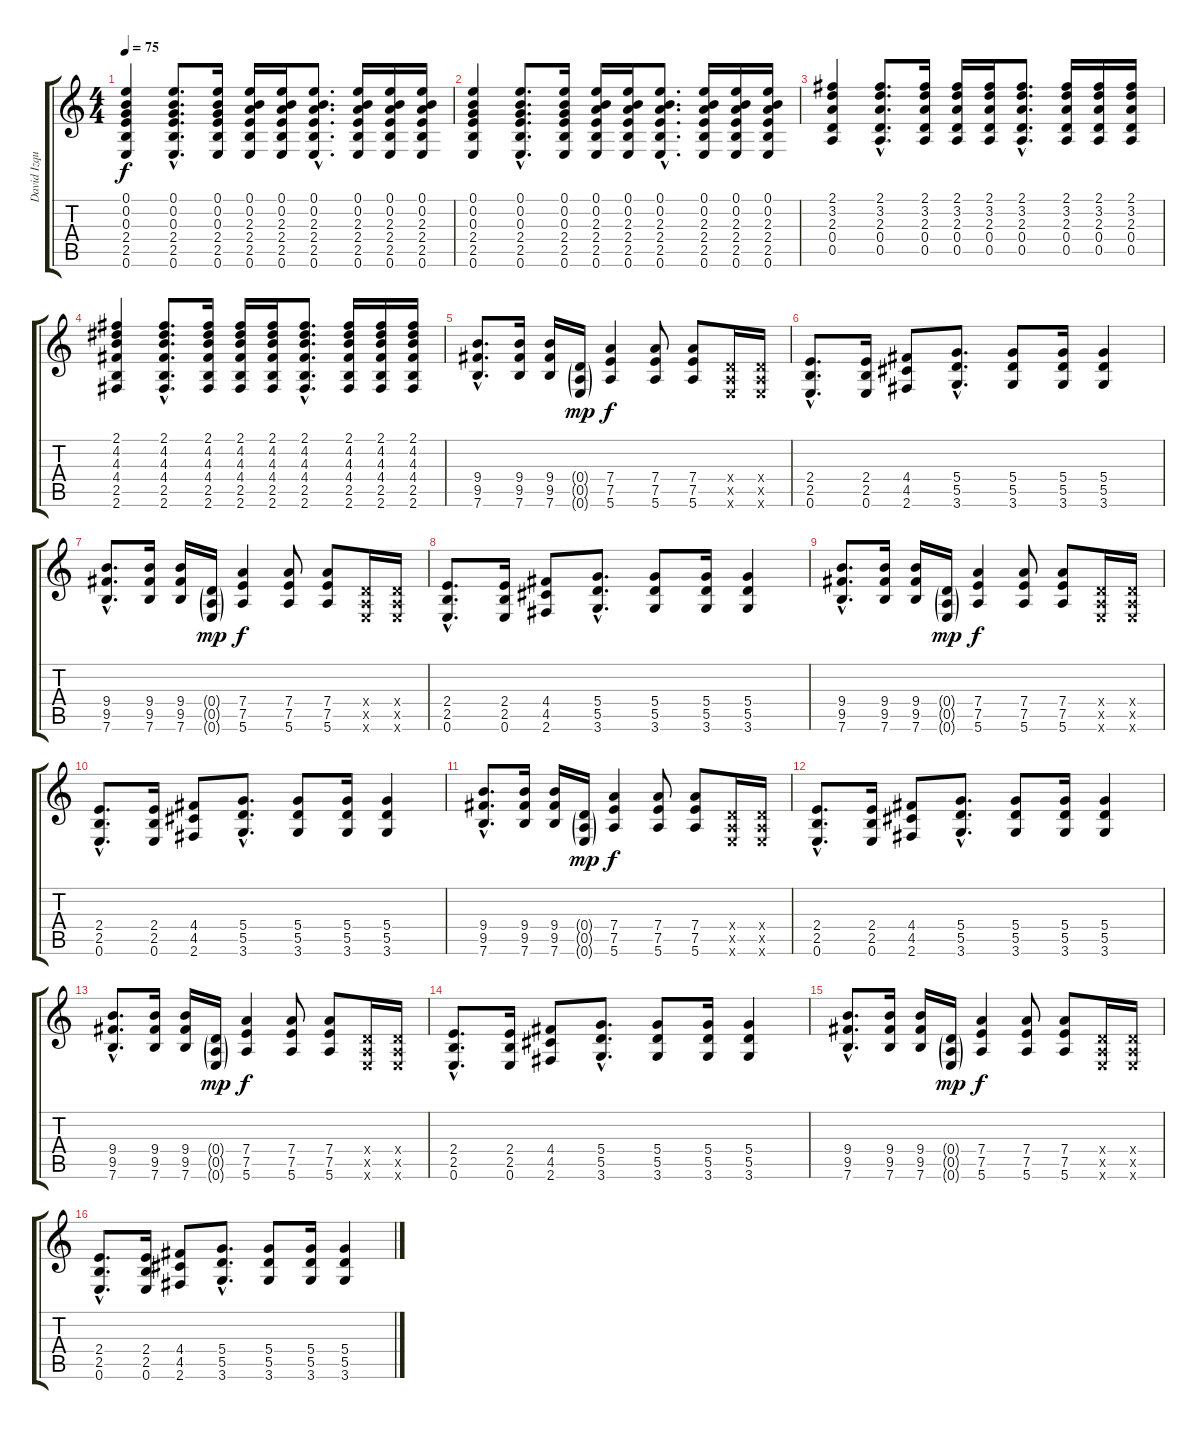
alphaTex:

\track ("David Izquierdo" "David Izqu") {instrument acousticguitarsteel}
\staff {score tabs}
\tuning (E4 B3 G3 D3 A2 E2) {hide}
\ts (4 4)
\tempo 75
\clef g2
\ks c
(0.1 0.2 0.3 2.4 2.5 0.6).4{dy f} (0.1{hac} 0.2{hac} 0.3{hac} 2.4{hac} 2.5{hac} 0.6{hac}).8{d} (0.1 0.2 0.3 2.4 2.5 0.6).16 (0.1 0.2 2.3 2.4 2.5 0.6).16 (0.1 0.2 2.3 2.4 2.5 0.6).16 (0.1{hac} 0.2{hac} 2.3{hac} 2.4{hac} 2.5{hac} 0.6{hac}).8{d} (0.1 0.2 2.3 2.4 2.5 0.6).16 (0.1 0.2 2.3 2.4 2.5 0.6).16 (0.1 0.2 2.3 2.4 2.5 0.6).16 |
(0.1 0.2 0.3 2.4 2.5 0.6).4 (0.1{hac} 0.2{hac} 0.3{hac} 2.4{hac} 2.5{hac} 0.6{hac}).8{d} (0.1 0.2 0.3 2.4 2.5 0.6).16 (0.1 0.2 2.3 2.4 2.5 0.6).16 (0.1 0.2 2.3 2.4 2.5 0.6).16 (0.1{hac} 0.2{hac} 2.3{hac} 2.4{hac} 2.5{hac} 0.6{hac}).8{d} (0.1 0.2 2.3 2.4 2.5 0.6).16 (0.1 0.2 2.3 2.4 2.5 0.6).16 (0.1 0.2 2.3 2.4 2.5 0.6).16 |
(2.1 3.2 2.3 0.4 0.5).4 (2.1{hac} 3.2{hac} 2.3{hac} 0.4{hac} 0.5{hac}).8{d} (2.1 3.2 2.3 0.4 0.5).16 (2.1 3.2 2.3 0.4 0.5).16 (2.1 3.2 2.3 0.4 0.5).16 (2.1{hac} 3.2{hac} 2.3{hac} 0.4{hac} 0.5{hac}).8{d} (2.1 3.2 2.3 0.4 0.5).16 (2.1 3.2 2.3 0.4 0.5).16 (2.1 3.2 2.3 0.4 0.5).16 |
(2.1 4.2 4.3 4.4 2.5 2.6).4 (2.1{hac} 4.2{hac} 4.3{hac} 4.4{hac} 2.5{hac} 2.6{hac}).8{d} (2.1 4.2 4.3 4.4 2.5 2.6).16 (2.1 4.2 4.3 4.4 2.5 2.6).16 (2.1 4.2 4.3 4.4 2.5 2.6).16 (2.1{hac} 4.2{hac} 4.3{hac} 4.4{hac} 2.5{hac} 2.6{hac}).8{d} (2.1 4.2 4.3 4.4 2.5 2.6).16 (2.1 4.2 4.3 4.4 2.5 2.6).16 (2.1 4.2 4.3 4.4 2.5 2.6).16 |
(9.4{hac} 9.5{hac} 7.6{hac}).8{d volume 9 instrument distortionguitar} (9.4 9.5 7.6).16 (9.4 9.5 7.6).16 (0.4{g} 0.5{g} 0.6{g}).16{dy mp} (7.4 7.5 5.6).4{dy f} (7.4 7.5 5.6).8 (7.4 7.5 5.6).8 (0.4{x} 0.5{x} 0.6{x}).16 (0.4{x} 0.5{x} 0.6{x}).16 |
(2.4{hac} 2.5{hac} 0.6{hac}).8{d} (2.4 2.5 0.6).16 (4.4 4.5 2.6).8 (5.4{hac} 5.5{hac} 3.6{hac}).8{d} (5.4 5.5 3.6).8 (5.4 5.5 3.6).16 (5.4 5.5 3.6).4 |
(9.4{hac} 9.5{hac} 7.6{hac}).8{d volume 12 instrument distortionguitar} (9.4 9.5 7.6).16 (9.4 9.5 7.6).16 (0.4{g} 0.5{g} 0.6{g}).16{dy mp} (7.4 7.5 5.6).4{dy f} (7.4 7.5 5.6).8 (7.4 7.5 5.6).8 (0.4{x} 0.5{x} 0.6{x}).16 (0.4{x} 0.5{x} 0.6{x}).16 |
(2.4{hac} 2.5{hac} 0.6{hac}).8{d} (2.4 2.5 0.6).16 (4.4 4.5 2.6).8 (5.4{hac} 5.5{hac} 3.6{hac}).8{d} (5.4 5.5 3.6).8 (5.4 5.5 3.6).16 (5.4 5.5 3.6).4 |
(9.4{hac} 9.5{hac} 7.6{hac}).8{d} (9.4 9.5 7.6).16 (9.4 9.5 7.6).16 (0.4{g} 0.5{g} 0.6{g}).16{dy mp} (7.4 7.5 5.6).4{dy f} (7.4 7.5 5.6).8 (7.4 7.5 5.6).8 (0.4{x} 0.5{x} 0.6{x}).16 (0.4{x} 0.5{x} 0.6{x}).16 |
(2.4{hac} 2.5{hac} 0.6{hac}).8{d} (2.4 2.5 0.6).16 (4.4 4.5 2.6).8 (5.4{hac} 5.5{hac} 3.6{hac}).8{d} (5.4 5.5 3.6).8 (5.4 5.5 3.6).16 (5.4 5.5 3.6).4 |
(9.4{hac} 9.5{hac} 7.6{hac}).8{d} (9.4 9.5 7.6).16 (9.4 9.5 7.6).16 (0.4{g} 0.5{g} 0.6{g}).16{dy mp} (7.4 7.5 5.6).4{dy f} (7.4 7.5 5.6).8 (7.4 7.5 5.6).8 (0.4{x} 0.5{x} 0.6{x}).16 (0.4{x} 0.5{x} 0.6{x}).16 |
(2.4{hac} 2.5{hac} 0.6{hac}).8{d} (2.4 2.5 0.6).16 (4.4 4.5 2.6).8 (5.4{hac} 5.5{hac} 3.6{hac}).8{d} (5.4 5.5 3.6).8 (5.4 5.5 3.6).16 (5.4 5.5 3.6).4 |
(9.4{hac} 9.5{hac} 7.6{hac}).8{d} (9.4 9.5 7.6).16 (9.4 9.5 7.6).16 (0.4{g} 0.5{g} 0.6{g}).16{dy mp} (7.4 7.5 5.6).4{dy f} (7.4 7.5 5.6).8 (7.4 7.5 5.6).8 (0.4{x} 0.5{x} 0.6{x}).16 (0.4{x} 0.5{x} 0.6{x}).16 |
(2.4{hac} 2.5{hac} 0.6{hac}).8{d} (2.4 2.5 0.6).16 (4.4 4.5 2.6).8 (5.4{hac} 5.5{hac} 3.6{hac}).8{d} (5.4 5.5 3.6).8 (5.4 5.5 3.6).16 (5.4 5.5 3.6).4 |
(9.4{hac} 9.5{hac} 7.6{hac}).8{d volume 12 instrument distortionguitar} (9.4 9.5 7.6).16 (9.4 9.5 7.6).16 (0.4{g} 0.5{g} 0.6{g}).16{dy mp} (7.4 7.5 5.6).4{dy f} (7.4 7.5 5.6).8 (7.4 7.5 5.6).8 (0.4{x} 0.5{x} 0.6{x}).16 (0.4{x} 0.5{x} 0.6{x}).16 |
(2.4{hac} 2.5{hac} 0.6{hac}).8{d} (2.4 2.5 0.6).16 (4.4 4.5 2.6).8 (5.4{hac} 5.5{hac} 3.6{hac}).8{d} (5.4 5.5 3.6).8 (5.4 5.5 3.6).16 (5.4 5.5 3.6).4
